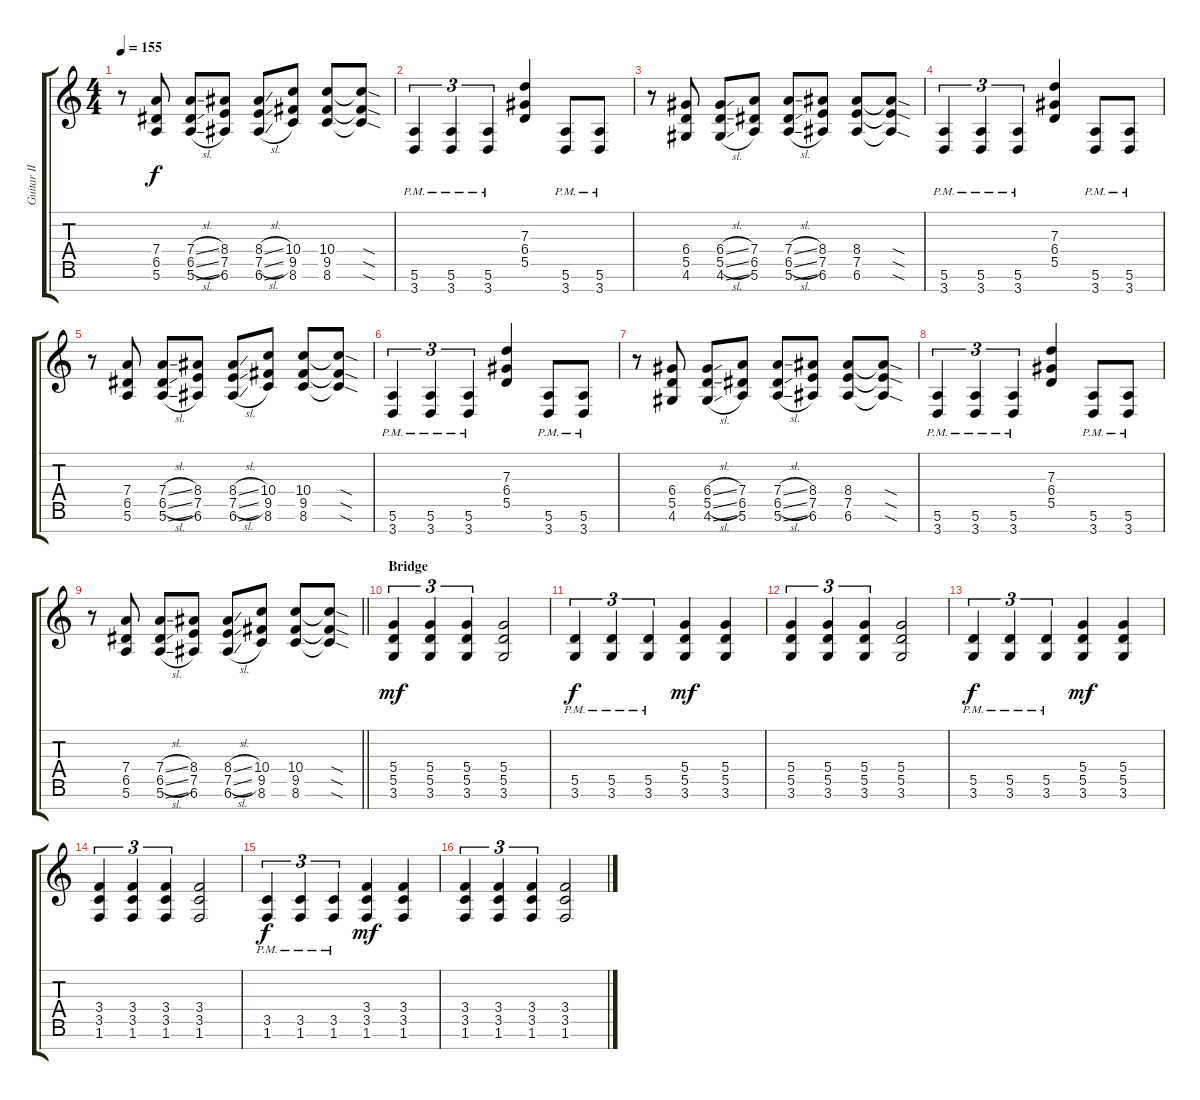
\track ("Guitar II" "Guitar II") {instrument distortionguitar}
\staff {score tabs}
\tuning (E4 B3 G3 D3 A2 E2 B1) {hide}
\ts (4 4)
\tempo 155
\clef g2
\ks c
r.8{dy f} (7.4 6.5 5.6).8 (7.4{sl} 6.5{sl} 5.6{sl}).8 (8.4 7.5 6.6).8 (8.4{sl} 7.5{sl} 6.6{sl}).8 (10.4 9.5 8.6).8 (10.4 9.5 8.6).8 (10.4{sod t} 9.5{sod t} 8.6{sod t}).8 |
(5.6{pm} 3.7{pm}).4{tu (3 2)} (5.6{pm} 3.7{pm}).4{tu (3 2)} (5.6{pm} 3.7{pm}).4{tu (3 2)} (7.3 6.4 5.5).4 (5.6{pm} 3.7{pm}).8 (5.6{pm} 3.7{pm}).8 |
r.8 (6.4 5.5 4.6).8 (6.4{sl} 5.5{sl} 4.6{sl}).8 (7.4 6.5 5.6).8 (7.4{sl} 6.5{sl} 5.6{sl}).8 (8.4 7.5 6.6).8 (8.4 7.5 6.6).8 (8.4{sod t} 7.5{sod t} 6.6{sod t}).8 |
(5.6{pm} 3.7{pm}).4{tu (3 2)} (5.6{pm} 3.7{pm}).4{tu (3 2)} (5.6{pm} 3.7{pm}).4{tu (3 2)} (7.3 6.4 5.5).4 (5.6{pm} 3.7{pm}).8 (5.6{pm} 3.7{pm}).8 |
r.8 (7.4 6.5 5.6).8 (7.4{sl} 6.5{sl} 5.6{sl}).8 (8.4 7.5 6.6).8 (8.4{sl} 7.5{sl} 6.6{sl}).8 (10.4 9.5 8.6).8 (10.4 9.5 8.6).8 (10.4{sod t} 9.5{sod t} 8.6{sod t}).8 |
(5.6{pm} 3.7{pm}).4{tu (3 2)} (5.6{pm} 3.7{pm}).4{tu (3 2)} (5.6{pm} 3.7{pm}).4{tu (3 2)} (7.3 6.4 5.5).4 (5.6{pm} 3.7{pm}).8 (5.6{pm} 3.7{pm}).8 |
r.8 (6.4 5.5 4.6).8 (6.4{sl} 5.5{sl} 4.6{sl}).8 (7.4 6.5 5.6).8 (7.4{sl} 6.5{sl} 5.6{sl}).8 (8.4 7.5 6.6).8 (8.4 7.5 6.6).8 (8.4{sod t} 7.5{sod t} 6.6{sod t}).8 |
(5.6{pm} 3.7{pm}).4{tu (3 2)} (5.6{pm} 3.7{pm}).4{tu (3 2)} (5.6{pm} 3.7{pm}).4{tu (3 2)} (7.3 6.4 5.5).4 (5.6{pm} 3.7{pm}).8 (5.6{pm} 3.7{pm}).8 |
\barLineRight lightlight
r.8 (7.4 6.5 5.6).8 (7.4{sl} 6.5{sl} 5.6{sl}).8 (8.4 7.5 6.6).8 (8.4{sl} 7.5{sl} 6.6{sl}).8 (10.4 9.5 8.6).8 (10.4 9.5 8.6).8 (10.4{sod t} 9.5{sod t} 8.6{sod t}).8 |
\section ("" "Bridge")
(5.4 5.5 3.6).4{tu (3 2) dy mf volume 13} (5.4 5.5 3.6).4{tu (3 2)} (5.4 5.5 3.6).4{tu (3 2)} (5.4 5.5 3.6).2 |
(5.5{pm} 3.6{pm}).4{tu (3 2) dy f} (5.5{pm} 3.6{pm}).4{tu (3 2)} (5.5{pm} 3.6{pm}).4{tu (3 2)} (5.4 5.5 3.6).4{dy mf} (5.4 5.5 3.6).4 |
(5.4 5.5 3.6).4{tu (3 2)} (5.4 5.5 3.6).4{tu (3 2)} (5.4 5.5 3.6).4{tu (3 2)} (5.4 5.5 3.6).2 |
(5.5{pm} 3.6{pm}).4{tu (3 2) dy f} (5.5{pm} 3.6{pm}).4{tu (3 2)} (5.5{pm} 3.6{pm}).4{tu (3 2)} (5.4 5.5 3.6).4{dy mf} (5.4 5.5 3.6).4 |
(3.4 3.5 1.6).4{tu (3 2)} (3.4 3.5 1.6).4{tu (3 2)} (3.4 3.5 1.6).4{tu (3 2)} (3.4 3.5 1.6).2 |
(3.5{pm} 1.6{pm}).4{tu (3 2) dy f} (3.5{pm} 1.6{pm}).4{tu (3 2)} (3.5{pm} 1.6{pm}).4{tu (3 2)} (3.4 3.5 1.6).4{dy mf} (3.4 3.5 1.6).4 |
(3.4 3.5 1.6).4{tu (3 2)} (3.4 3.5 1.6).4{tu (3 2)} (3.4 3.5 1.6).4{tu (3 2)} (3.4 3.5 1.6).2
